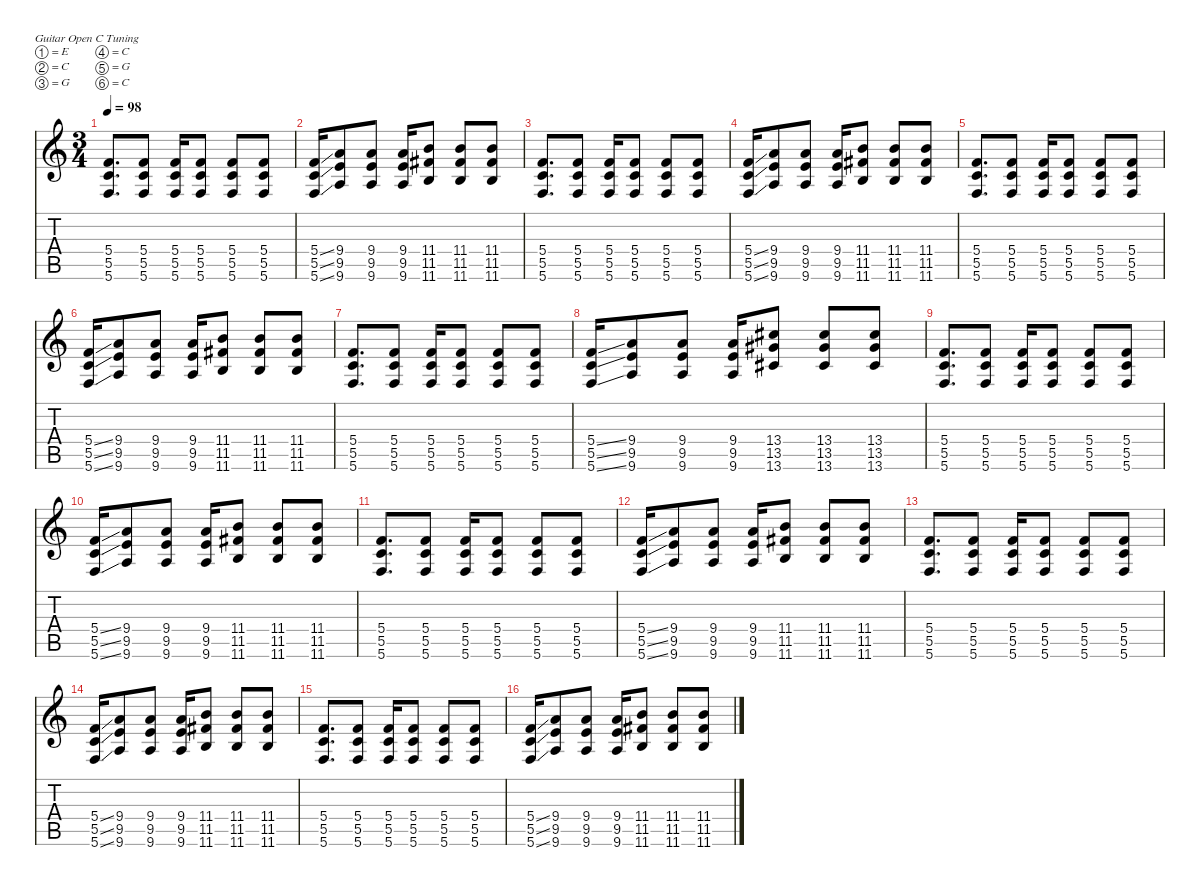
\defaultSystemsLayout 4
\hideDynamics
\bracketExtendMode nobrackets
\singleTrackTrackNamePolicy hidden
\multiTrackTrackNamePolicy hidden
\firstSystemTrackNameMode fullname
\firstSystemTrackNameOrientation horizontal
\otherSystemsTrackNameOrientation horizontal
\track ("Guitar II (secondary guitar)" "dist.guit.") {instrument distortionguitar}
\staff {score tabs}
\tuning (E4 C4 G3 C3 G2 C2)
\ts (3 4)
\tempo 98
\clef g2
\ks c
(5.4 5.5 5.6).8{d dy f beam Up} (5.4 5.5 5.6).8{beam Up} (5.4 5.5 5.6).16{beam Up} (5.4 5.5 5.6).8{beam Up} (5.4 5.5 5.6).8{beam Up} (5.4 5.5 5.6).8{beam Up} |
(5.4{ss} 5.5{ss} 5.6{ss}).16{beam Up} (9.4 9.5 9.6).8{beam Up} (9.4 9.5 9.6).8{beam Up} (9.4 9.5 9.6).16{beam Up} (11.4 11.5{acc #} 11.6).8{beam Up} (11.4 11.5{acc #} 11.6).8{beam Up} (11.4 11.5{acc #} 11.6).8{beam Up} |
(5.4 5.5 5.6).8{d beam Up} (5.4 5.5 5.6).8{beam Up} (5.4 5.5 5.6).16{beam Up} (5.4 5.5 5.6).8{beam Up} (5.4 5.5 5.6).8{beam Up} (5.4 5.5 5.6).8{beam Up} |
(5.4{ss} 5.5{ss} 5.6{ss}).16{beam Up} (9.4 9.5 9.6).8{beam Up} (9.4 9.5 9.6).8{beam Up} (9.4 9.5 9.6).16{beam Up} (11.4 11.5{acc #} 11.6).8{beam Up} (11.4 11.5{acc #} 11.6).8{beam Up} (11.4 11.5{acc #} 11.6).8{beam Up} |
(5.4 5.5 5.6).8{d beam Up} (5.4 5.5 5.6).8{beam Up} (5.4 5.5 5.6).16{beam Up} (5.4 5.5 5.6).8{beam Up} (5.4 5.5 5.6).8{beam Up} (5.4 5.5 5.6).8{beam Up} |
(5.4{ss} 5.5{ss} 5.6{ss}).16{beam Up} (9.4 9.5 9.6).8{beam Up} (9.4 9.5 9.6).8{beam Up} (9.4 9.5 9.6).16{beam Up} (11.4 11.5{acc #} 11.6).8{beam Up} (11.4 11.5{acc #} 11.6).8{beam Up} (11.4 11.5{acc #} 11.6).8{beam Up} |
(5.4 5.5 5.6).8{d beam Up} (5.4 5.5 5.6).8{beam Up} (5.4 5.5 5.6).16{beam Up} (5.4 5.5 5.6).8{beam Up} (5.4 5.5 5.6).8{beam Up} (5.4 5.5 5.6).8{beam Up} |
(5.4{ss} 5.5{ss} 5.6{ss}).16{beam Up} (9.4 9.5 9.6).8{beam Up} (9.4 9.5 9.6).8{beam Up} (9.4 9.5 9.6).16{beam Up} (13.4{acc #} 13.5{acc #} 13.6{acc #}).8{beam Up} (13.4{acc #} 13.5{acc #} 13.6{acc #}).8{beam Up} (13.4{acc #} 13.5{acc #} 13.6{acc #}).8{beam Up} |
(5.4 5.5 5.6).8{d beam Up} (5.4 5.5 5.6).8{beam Up} (5.4 5.5 5.6).16{beam Up} (5.4 5.5 5.6).8{beam Up} (5.4 5.5 5.6).8{beam Up} (5.4 5.5 5.6).8{beam Up} |
(5.4{ss} 5.5{ss} 5.6{ss}).16{beam Up} (9.4 9.5 9.6).8{beam Up} (9.4 9.5 9.6).8{beam Up} (9.4 9.5 9.6).16{beam Up} (11.4 11.5{acc #} 11.6).8{beam Up} (11.4 11.5{acc #} 11.6).8{beam Up} (11.4 11.5{acc #} 11.6).8{beam Up} |
(5.4 5.5 5.6).8{d beam Up} (5.4 5.5 5.6).8{beam Up} (5.4 5.5 5.6).16{beam Up} (5.4 5.5 5.6).8{beam Up} (5.4 5.5 5.6).8{beam Up} (5.4 5.5 5.6).8{beam Up} |
(5.4{ss} 5.5{ss} 5.6{ss}).16{beam Up} (9.4 9.5 9.6).8{beam Up} (9.4 9.5 9.6).8{beam Up} (9.4 9.5 9.6).16{beam Up} (11.4 11.5{acc #} 11.6).8{beam Up} (11.4 11.5{acc #} 11.6).8{beam Up} (11.4 11.5{acc #} 11.6).8{beam Up} |
(5.4 5.5 5.6).8{d beam Up} (5.4 5.5 5.6).8{beam Up} (5.4 5.5 5.6).16{beam Up} (5.4 5.5 5.6).8{beam Up} (5.4 5.5 5.6).8{beam Up} (5.4 5.5 5.6).8{beam Up} |
(5.4{ss} 5.5{ss} 5.6{ss}).16{beam Up} (9.4 9.5 9.6).8{beam Up} (9.4 9.5 9.6).8{beam Up} (9.4 9.5 9.6).16{beam Up} (11.4 11.5{acc #} 11.6).8{beam Up} (11.4 11.5{acc #} 11.6).8{beam Up} (11.4 11.5{acc #} 11.6).8{beam Up} |
(5.4 5.5 5.6).8{d beam Up} (5.4 5.5 5.6).8{beam Up} (5.4 5.5 5.6).16{beam Up} (5.4 5.5 5.6).8{beam Up} (5.4 5.5 5.6).8{beam Up} (5.4 5.5 5.6).8{beam Up} |
(5.4{ss} 5.5{ss} 5.6{ss}).16{beam Up} (9.4 9.5 9.6).8{beam Up} (9.4 9.5 9.6).8{beam Up} (9.4 9.5 9.6).16{beam Up} (11.4 11.5{acc #} 11.6).8{beam Up} (11.4 11.5{acc #} 11.6).8{beam Up} (11.4 11.5{acc #} 11.6).8{beam Up}
